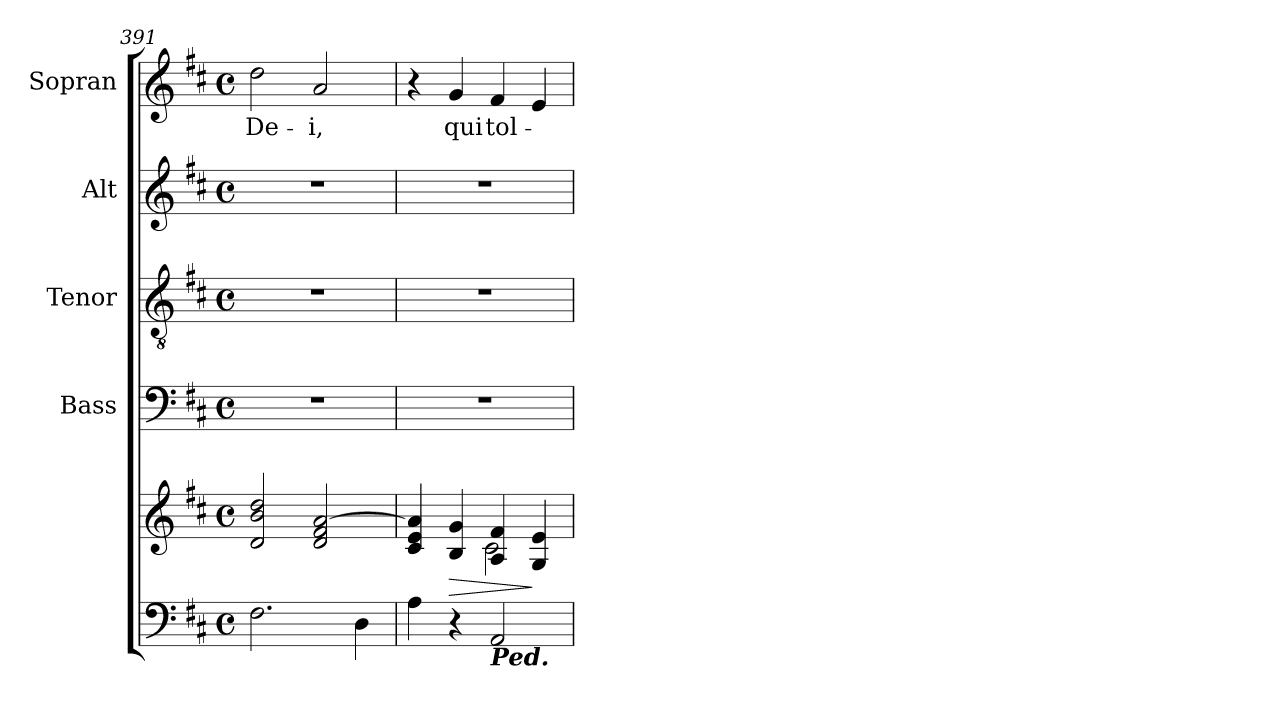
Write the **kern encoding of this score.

**kern	**kern	**dynam	**kern	**kern	**kern	**kern	**text
*part5	*part5	*part5	*part4	*part3	*part2	*part1	*part1
*staff6	*staff5	*staff5/6	*staff4	*staff3	*staff2	*staff1	*staff1
*	*	*	*I"Bass	*I"Tenor	*I"Alt	*I"Sopran	*
*	*	*	*I'B.	*I'T.	*I'A.	*I'S.	*
*clefF4	*clefG2	*	*clefF4	*clefGv2	*clefG2	*clefG2	*
*k[f#c#]	*k[f#c#]	*	*k[f#c#]	*k[f#c#]	*k[f#c#]	*k[f#c#]	*
*D:	*D:	*	*D:	*D:	*D:	*D:	*
*M4/4	*M4/4	*	*M4/4	*M4/4	*M4/4	*M4/4	*
*met(c)	*met(c)	*	*met(c)	*met(c)	*met(c)	*met(c)	*
=391	=391	=391	=391	=391	=391	=391	=391
!	!	!	!	!	!	!	!LO:LY:b
2.F#\	2d/ 2b/ 2dd/	.	1r	1r	1r	2dd\	De-
!	!	!	!	!	!	!	!LO:LY:b
.	2d/ 2f#/ [>2a/	.	.	.	.	2a/	-i,
4D\	.	.	.	.	.	.	.
=392	=392	=392	=392	=392	=392	=392	=392
*	*^	*	*	*	*	*	*
4A\	4c#/ 4e/ 4a/]	2ryy	.	1r	1r	1r	4r	.
!	!	!	!LO:HP:b	!	!	!	!	!LO:LY:b
4r	4B/ 4g/	.	>	.	.	.	4g/	qui
!LO:TX:b:Bi:t=Ped.	!	!	!	!	!	!	!	!
!	!	!	!	!	!	!	!	!LO:LY:b
2AA/	4A/ 4f#/	2c#\	.	.	.	.	4f#/	tol-
.	4G/ 4e/	.	]	.	.	.	4e/	.
*	*v	*v	*	*	*	*	*	*
=	=	=	=	=	=	=	=
*-	*-	*-	*-	*-	*-	*-	*-
